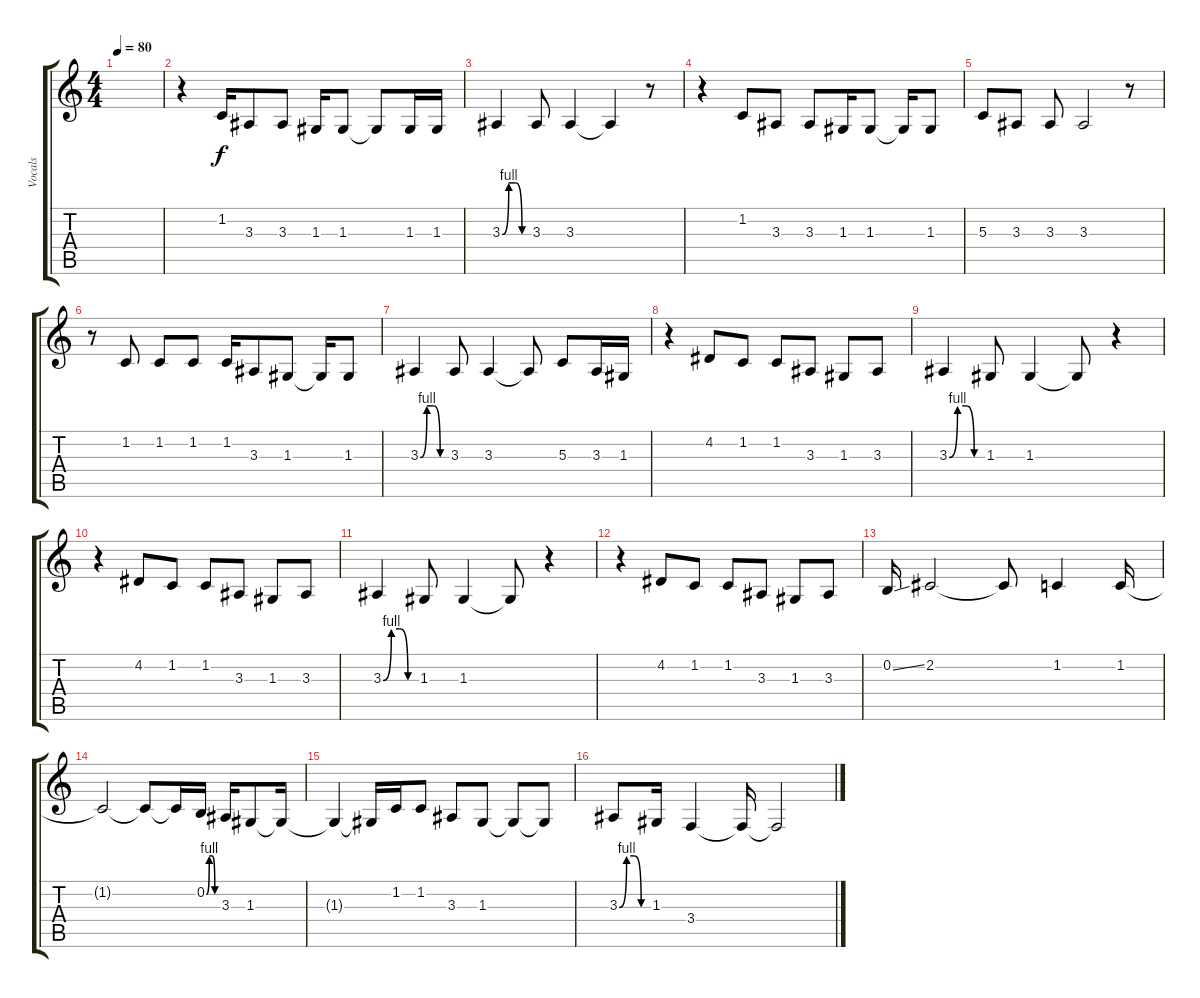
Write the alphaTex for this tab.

\track ("Vocals" "Vocals") {instrument lead8bassandlead}
\staff {score tabs}
\tuning (E4 B3 G3 D3 A2 E2) {hide}
\ts (4 4)
\tempo 80
\clef g2
\ks c
|
r.4 1.2.16 3.3.8 3.3.8 1.3.16 1.3.8 1.3{t}.8 1.3.16 1.3.16 |
3.3{be (custom 0 0 15 4 30 4 45 0 60 0)}.4 3.3.8 3.3.4 3.3{t}.4 r.8 |
r.4 1.2.8 3.3.8 3.3.8 1.3.16 1.3.8 1.3{t}.16 1.3.8 |
5.3.8 3.3.8 3.3.8 3.3.2 r.8 |
r.8 1.2.8 1.2.8 1.2.8 1.2.16 3.3.8 1.3.8 1.3{t}.16 1.3.8 |
3.3{be (custom 0 0 15 4 30 4 45 0 60 0)}.4 3.3.8 3.3.4 3.3{t}.8 5.3.8 3.3.16 1.3.16 |
r.4 4.2.8 1.2.8 1.2.8 3.3.8 1.3.8 3.3.8 |
3.3{be (custom 0 0 15 4 30 4 45 0 60 0)}.4 1.3.8 1.3.4 1.3{t}.8 r.4 |
r.4 4.2.8 1.2.8 1.2.8 3.3.8 1.3.8 3.3.8 |
3.3{be (custom 0 0 15 4 30 4 45 0 60 0)}.4 1.3.8 1.3.4 1.3{t}.8 r.4 |
r.4 4.2.8 1.2.8 1.2.8 3.3.8 1.3.8 3.3.8 |
0.2{ss}.16 2.2.2 2.2{t}.8 1.2.4 1.2.16 |
1.2{t}.2 1.2{t}.8 1.2{t}.16 0.2{be (custom 0 0 15 4 30 4 45 0 60 0)}.16 3.3.16 1.3.8 1.3{t}.16 |
1.3{t}.4 1.3{t}.16 1.2.16 1.2.8 3.3.8 1.3.8 1.3{t}.8 1.3{t}.8 |
3.3{be (custom 0 0 15 4 30 4 45 0 60 0)}.8 1.3.16 3.4.4 3.4{t}.16 3.4{t}.2
